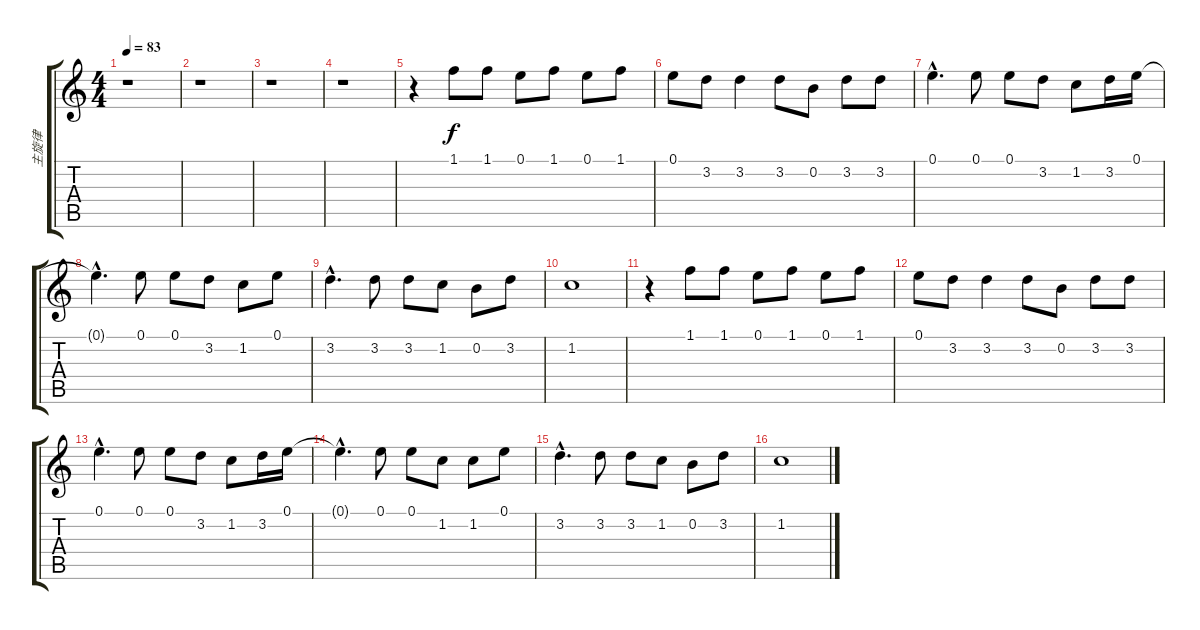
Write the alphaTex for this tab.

\track ("主旋律" "主旋律") {instrument acousticguitarnylon}
\staff {score tabs}
\tuning (E4 B3 G3 D3 A2 E2) {hide}
\ts (4 4)
\tempo 83
\clef g2
\ks c
r.1{dy f} |
r.1 |
r.1 |
r.1 |
r.4 1.1.8 1.1.8 0.1.8 1.1.8 0.1.8 1.1.8 |
0.1.8 3.2.8 3.2.4 3.2.8 0.2.8 3.2.8 3.2.8 |
0.1{hac}.4{d} 0.1.8 0.1.8 3.2.8 1.2.8 3.2.16 0.1.16 |
0.1{hac t}.4{d} 0.1.8 0.1.8 3.2.8 1.2.8 0.1.8 |
3.2{hac}.4{d} 3.2.8 3.2.8 1.2.8 0.2.8 3.2.8 |
1.2.1 |
r.4 1.1.8 1.1.8 0.1.8 1.1.8 0.1.8 1.1.8 |
0.1.8 3.2.8 3.2.4 3.2.8 0.2.8 3.2.8 3.2.8 |
0.1{hac}.4{d} 0.1.8 0.1.8 3.2.8 1.2.8 3.2.16 0.1.16 |
0.1{hac t}.4{d} 0.1.8 0.1.8 1.2.8 1.2.8 0.1.8 |
3.2{hac}.4{d} 3.2.8 3.2.8 1.2.8 0.2.8 3.2.8 |
1.2.1
